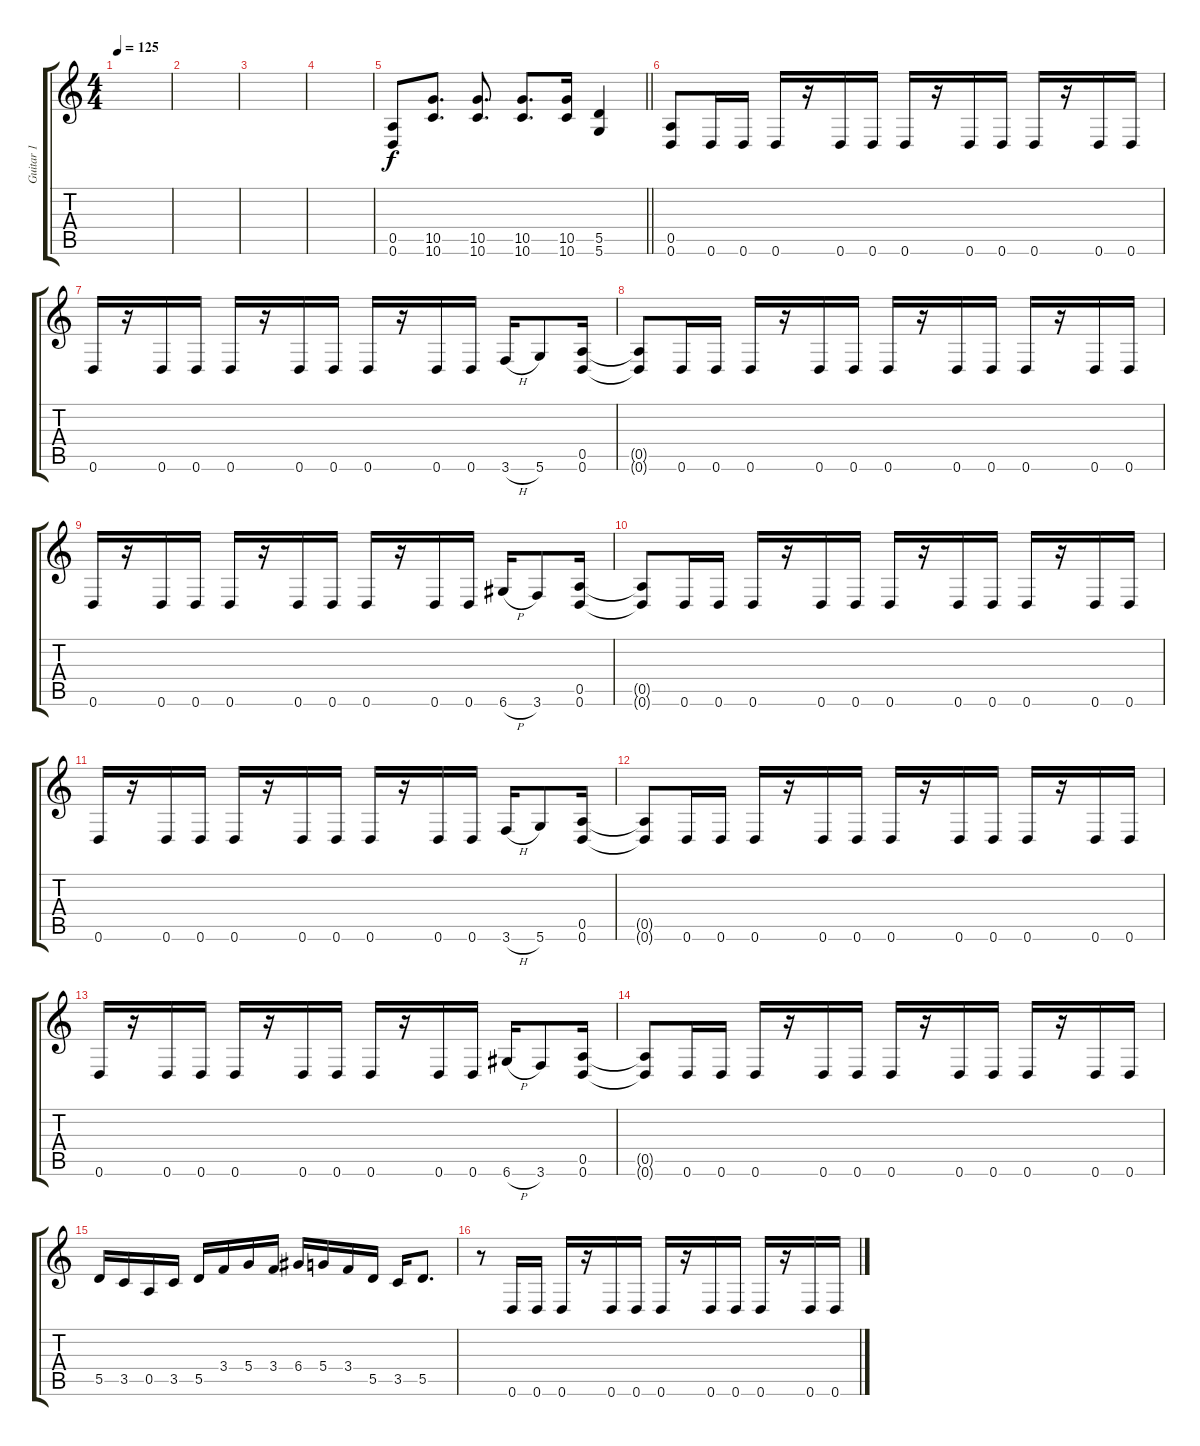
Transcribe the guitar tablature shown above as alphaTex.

\track ("Guitar 1" "Guitar 1") {instrument distortionguitar}
\staff {score tabs}
\tuning (E4 B3 G3 D3 A2 D2) {hide}
\ts (4 4)
\tempo 125
\clef g2
\ks c
|
|
|
|
\barLineRight lightlight
(0.5 0.6).8 (10.5 10.6).8{d} (10.5 10.6).8{d} (10.5 10.6).8{d} (10.5 10.6).16 (5.5 5.6).4 |
\section ("" "")
(0.5 0.6).8 0.6.16 0.6.16 0.6.16 r.16 0.6.16 0.6.16 0.6.16 r.16 0.6.16 0.6.16 0.6.16 r.16 0.6.16 0.6.16 |
0.6.16 r.16 0.6.16 0.6.16 0.6.16 r.16 0.6.16 0.6.16 0.6.16 r.16 0.6.16 0.6.16 3.6{h}.16 5.6.8 (0.5 0.6).16 |
(0.5{t} 0.6{t}).8 0.6.16 0.6.16 0.6.16 r.16 0.6.16 0.6.16 0.6.16 r.16 0.6.16 0.6.16 0.6.16 r.16 0.6.16 0.6.16 |
0.6.16 r.16 0.6.16 0.6.16 0.6.16 r.16 0.6.16 0.6.16 0.6.16 r.16 0.6.16 0.6.16 6.6{h}.16 3.6.8 (0.5 0.6).16 |
(0.5{t} 0.6{t}).8 0.6.16 0.6.16 0.6.16 r.16 0.6.16 0.6.16 0.6.16 r.16 0.6.16 0.6.16 0.6.16 r.16 0.6.16 0.6.16 |
0.6.16 r.16 0.6.16 0.6.16 0.6.16 r.16 0.6.16 0.6.16 0.6.16 r.16 0.6.16 0.6.16 3.6{h}.16 5.6.8 (0.5 0.6).16 |
(0.5{t} 0.6{t}).8 0.6.16 0.6.16 0.6.16 r.16 0.6.16 0.6.16 0.6.16 r.16 0.6.16 0.6.16 0.6.16 r.16 0.6.16 0.6.16 |
0.6.16 r.16 0.6.16 0.6.16 0.6.16 r.16 0.6.16 0.6.16 0.6.16 r.16 0.6.16 0.6.16 6.6{h}.16 3.6.8 (0.5 0.6).16 |
(0.5{t} 0.6{t}).8 0.6.16 0.6.16 0.6.16 r.16 0.6.16 0.6.16 0.6.16 r.16 0.6.16 0.6.16 0.6.16 r.16 0.6.16 0.6.16 |
5.5.16 3.5.16 0.5.16 3.5.16 5.5.16 3.4.16 5.4.16 3.4.16 6.4.16 5.4.16 3.4.16 5.5.16 3.5.16 5.5.8{d} |
r.8 0.6.16 0.6.16 0.6.16 r.16 0.6.16 0.6.16 0.6.16 r.16 0.6.16 0.6.16 0.6.16 r.16 0.6.16 0.6.16
